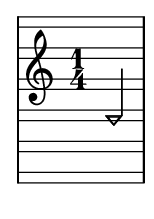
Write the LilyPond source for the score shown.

\version "2.14.0"

\header {
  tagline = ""
}

\paper {
  #(set-paper-size "a10")
}

%Customizing note head stencils based on pitch
%Defining stencils

upTriangle =
#(ly:make-stencil 
	(list 'embedded-ps
    "gsave
      currentpoint translate
      newpath
      -.1875 -.5 moveto
      .65625 .5 lineto
      1.5 -.5 lineto
      closepath
      fill
      grestore" )
    (cons -.1875 1.5)
    (cons -.5 .5)
)

downTriangle =
#(ly:make-stencil 
	(list 'embedded-ps
    "gsave
      currentpoint translate

      newpath
      .08 .34 moveto
      .65625 -.4 lineto
      1.2325 .34 lineto
      closepath
      0.12 setlinewidth
      stroke      

      newpath
      -.0775 .43 moveto
      .65625 -.43 lineto
      1.39 .43 lineto
      closepath
      0.1 setlinewidth
      stroke      
	  
	  newpath
      -.1675 .48 moveto
      .65625 -.48 lineto
      1.48 .48 lineto
      closepath
      0.04 setlinewidth
      stroke

      grestore" )
    (cons -.1875 1.5)
    (cons -.5 .5)
)

upTriLgr = 
#(ly:make-stencil 
	(list 'embedded-ps
    "gsave
      currentpoint translate
      newpath
      -.1875 -.5 moveto
      .65625 .5 lineto
      1.5 -.5 lineto
      closepath
      fill
	  newpath
	  -.5 0 moveto
	  1.8 0 lineto
      closepath
      .19 setlinewidth
      stroke  
      grestore" )
    (cons -.1875 1.5)
    (cons -.5 .5)
)

downTriLgr =
#(ly:make-stencil 
	(list 'embedded-ps
    "gsave
      currentpoint translate
      newpath
      .08 .34 moveto
      .65625 -.4 lineto
      1.2325 .34 lineto
      closepath
      0.12 setlinewidth
      stroke      
      newpath
      -.0775 .43 moveto
      .65625 -.43 lineto
      1.39 .43 lineto
      closepath
      0.1 setlinewidth
      stroke      
	  newpath
      -.1675 .48 moveto
      .65625 -.48 lineto
      1.48 .48 lineto
      closepath
      0.04 setlinewidth
      stroke
	  newpath
	  -.5 0 moveto
	  1.8 0 lineto
      closepath
      .19 setlinewidth
      stroke  
      grestore" )
    (cons -.1875 1.5)
    (cons -.5 .5)
)

%Based on the pitch's semitone, which note head
#(define (semitone-to-stencil semitone)
         (let ((s (modulo semitone 12)))
         	(case s
		((11) upTriLgr)
		((0) downTriLgr)
		(else (if (= (remainder semitone 2) 0) downTriangle upTriangle))
	))
)

%Get the pitch from the grob, convert to semitone, and send it on
#(define (stencil-notehead grob)
   (semitone-to-stencil 
	 (ly:pitch-semitones (ly:event-property (event-cause grob) 'pitch))))


%Begin stem attachment adjustment code
%Assign stem attachment values to variables

upTriUpStem 	= #'(1 . -1)
upTridownStem 	= #'(1 . .9)
downTriUpStem	= #'(1 . .9)
downTriDownStem	= #'(1 . -1)

%Based on the pitch, is the stem up or down, 
%Then based on pitch is the note head an up or down triangle

#(define (pitch-to-stem pitch stemdir)
	(if (= (modulo (ly:pitch-semitones pitch) 2) 1) 
		(if (= UP stemdir) upTriUpStem upTridownStem)		
		(if (= DOWN stemdir) downTriDownStem downTriUpStem)
	)
)

%Get the stem from notehead grob
#(define (notehead-get-notecolumn nhgrob)
   (ly:grob-parent nhgrob X))

#(define (notehead-get-stem nhgrob)
   (let ((notecolumn (notehead-get-notecolumn nhgrob)))
     (ly:grob-object notecolumn 'stem)))

%Get the pitch and stem direction from the grob and send it on
#(define (stem-adjuster nhgrob)
	(pitch-to-stem
	    (ly:event-property (event-cause nhgrob) 'pitch) 
		(ly:grob-property (notehead-get-stem nhgrob) 'direction) ))

%Begin double-stem for half note code
#(define (doubleStemmer grob)
   (if (= 1 (ly:grob-property grob 'duration-log))

		(ly:stencil-combine-at-edge
              (ly:stem::print grob)
              X
              (- (ly:grob-property grob 'direction))
              (ly:stem::print grob)
              -.42 0) ;; note: use .15 for other side

		(ly:stem::print grob)
	)
)

%End customization scripts


upTriangleEmpty =
#(ly:make-stencil 
	(list 'embedded-ps
    "gsave
      currentpoint translate
      newpath
      -.1875 -.5 moveto
      .65625 .5 lineto
      1.5 -.5 lineto
      closepath
      0.19 setlinewidth
      stroke
      grestore" )
    (cons -.1875 1.5)
    (cons -.5 .5)
)

upTriangleFull =
#(ly:make-stencil 
	(list 'embedded-ps
    "gsave
      currentpoint translate
      newpath
      -.1875 -.5 moveto
      .65625 .5 lineto
      1.5 -.5 lineto
      closepath
      fill
      grestore" )
    (cons -.1875 1.5)
    (cons -.5 .5)
)

downTriangleEmpty =
#(ly:make-stencil 
	(list 'embedded-ps
    "gsave
      currentpoint translate

      newpath
      .08 .34 moveto
      .65625 -.4 lineto
      1.2325 .34 lineto
      closepath
      0.12 setlinewidth
      stroke      

      newpath
      -.0775 .43 moveto
      .65625 -.43 lineto
      1.39 .43 lineto
      closepath
      0.1 setlinewidth
      stroke      
	  
	  newpath
      -.1675 .48 moveto
      .65625 -.48 lineto
      1.48 .48 lineto
      closepath
      0.04 setlinewidth
      stroke

      grestore" )
    (cons -.1875 1.5)
    (cons -.5 .5)
)

downTriangleFull =
#(ly:make-stencil 
	(list 'embedded-ps
    "gsave
      currentpoint translate

      newpath
      .08 .34 moveto
      .65625 -.4 lineto
      1.2325 .34 lineto
      closepath
      0.12 setlinewidth
      stroke      

      newpath
      -.0775 .43 moveto
      .65625 -.43 lineto
      1.39 .43 lineto
      closepath
      0.1 setlinewidth
      stroke      
	  
	  newpath
      -.1675 .48 moveto
      .65625 -.48 lineto
      1.48 .48 lineto
      closepath
      fill

      grestore" )
    (cons -.1875 1.5)
    (cons -.5 .5)
)

upTriLgr = 
#(ly:make-stencil 
	(list 'embedded-ps
    "gsave
      currentpoint translate
      newpath
      -.1875 -.5 moveto
      .65625 .5 lineto
      1.5 -.5 lineto
      closepath
      0.19 setlinewidth
      stroke
	  newpath
	  -.5 0 moveto
	  1.8 0 lineto
      closepath
      .19 setlinewidth
      stroke  
      grestore" )
    (cons -.1875 1.5)
    (cons -.5 .5)
)

downTriLgr =
#(ly:make-stencil 
	(list 'embedded-ps
    "gsave
      currentpoint translate
      newpath
      .08 .34 moveto
      .65625 -.4 lineto
      1.2325 .34 lineto
      closepath
      0.12 setlinewidth
      stroke      
      newpath
      -.0775 .43 moveto
      .65625 -.43 lineto
      1.39 .43 lineto
      closepath
      0.1 setlinewidth
      stroke      
	  newpath
      -.1675 .48 moveto
      .65625 -.48 lineto
      1.48 .48 lineto
      closepath
      0.04 setlinewidth
      stroke
	  newpath
	  -.5 0 moveto
	  1.8 0 lineto
      closepath
      .19 setlinewidth
      stroke  
      grestore" )
    (cons -.1875 1.5)
    (cons -.5 .5)
)

%Based on the pitch's semitone, which note head
#(define (semitone-to-stencil semitone)
         (let ((s (modulo semitone 12)))
         	(case s
		((11) upTriLgr)
		((0) downTriLgr)
                ((2 4) downTriangleEmpty)
                ((5 7 9) upTriangleEmpty)
                ((1 3) upTriangleFull)
                ((6 8 10) downTriangleFull)
	))
)

%Get the pitch from the grob, convert to semitone, and send it on
#(define (stencil-notehead grob)
   (semitone-to-stencil 
	 (ly:pitch-semitones (ly:event-property (event-cause grob) 'pitch))))


%Begin stem attachment adjustment code
%Assign stem attachment values to variables

upTriUpStem 	= #'(1 . -1)
upTridownStem 	= #'(1 . .9)
downTriUpStem	= #'(1 . .9)
downTriDownStem	= #'(1 . -1)

%Based on the pitch, is the stem up or down, 
%Then based on pitch is the note head an up or down triangle

#(define (pitch-to-stem pitch stemdir)
	(if (= (modulo (ly:pitch-semitones pitch) 2) 1) 
		(if (= UP stemdir) upTriUpStem upTridownStem)		
		(if (= DOWN stemdir) downTriDownStem downTriUpStem)
	)
)

%Get the stem from notehead grob
#(define (notehead-get-notecolumn nhgrob)
   (ly:grob-parent nhgrob X))

#(define (notehead-get-stem nhgrob)
   (let ((notecolumn (notehead-get-notecolumn nhgrob)))
     (ly:grob-object notecolumn 'stem)))

%Get the pitch and stem direction from the grob and send it on
#(define (stem-adjuster nhgrob)
	(pitch-to-stem
	    (ly:event-property (event-cause nhgrob) 'pitch) 
		(ly:grob-property (notehead-get-stem nhgrob) 'direction) ))

%Begin double-stem for half note code
#(define (doubleStemmer grob)
   (if (= 1 (ly:grob-property grob 'duration-log))

		(ly:stencil-combine-at-edge
              (ly:stem::print grob)
              X
              (- (ly:grob-property grob 'direction))
              (ly:stem::print grob)
              -.42 0) ;; note: use .15 for other side

		(ly:stem::print grob)
	)
)

%End customization scripts

down = {
      \override Stem #'direction = #DOWN     
}

up = {
      \override Stem #'direction = #UP
}

nl = {
      \once \override Score.RehearsalMark #'transparent = ##t
      \mark "C"
}

tn = {
  \override Staff.StaffSymbol #'line-positions = #'(10 8 4 2 -2 -4 -8 -10 -14 -16 -20 -22)
  \override NoteHead #'stem-attachment = #stem-adjuster
  \override NoteHead #'stencil = #stencil-notehead
  \override Stem #'stencil = #doubleStemmer
}

notes = \relative c {
      \time 1/4
      \autoBeamOff

      \up
      e4
}

\new Staff \with {
  \remove "Accidental_engraver"
  \remove "Key_engraver" 
  staffLineLayoutFunction = #(lambda (p) (floor (/ (+ (ly:pitch-semitones p) 1) 2)))
  middleCPosition = #-6
  clefGlyph = #"clefs.G"
  clefPosition = #(+ -6 4)
}
{
  \tn
  \notes 
}


